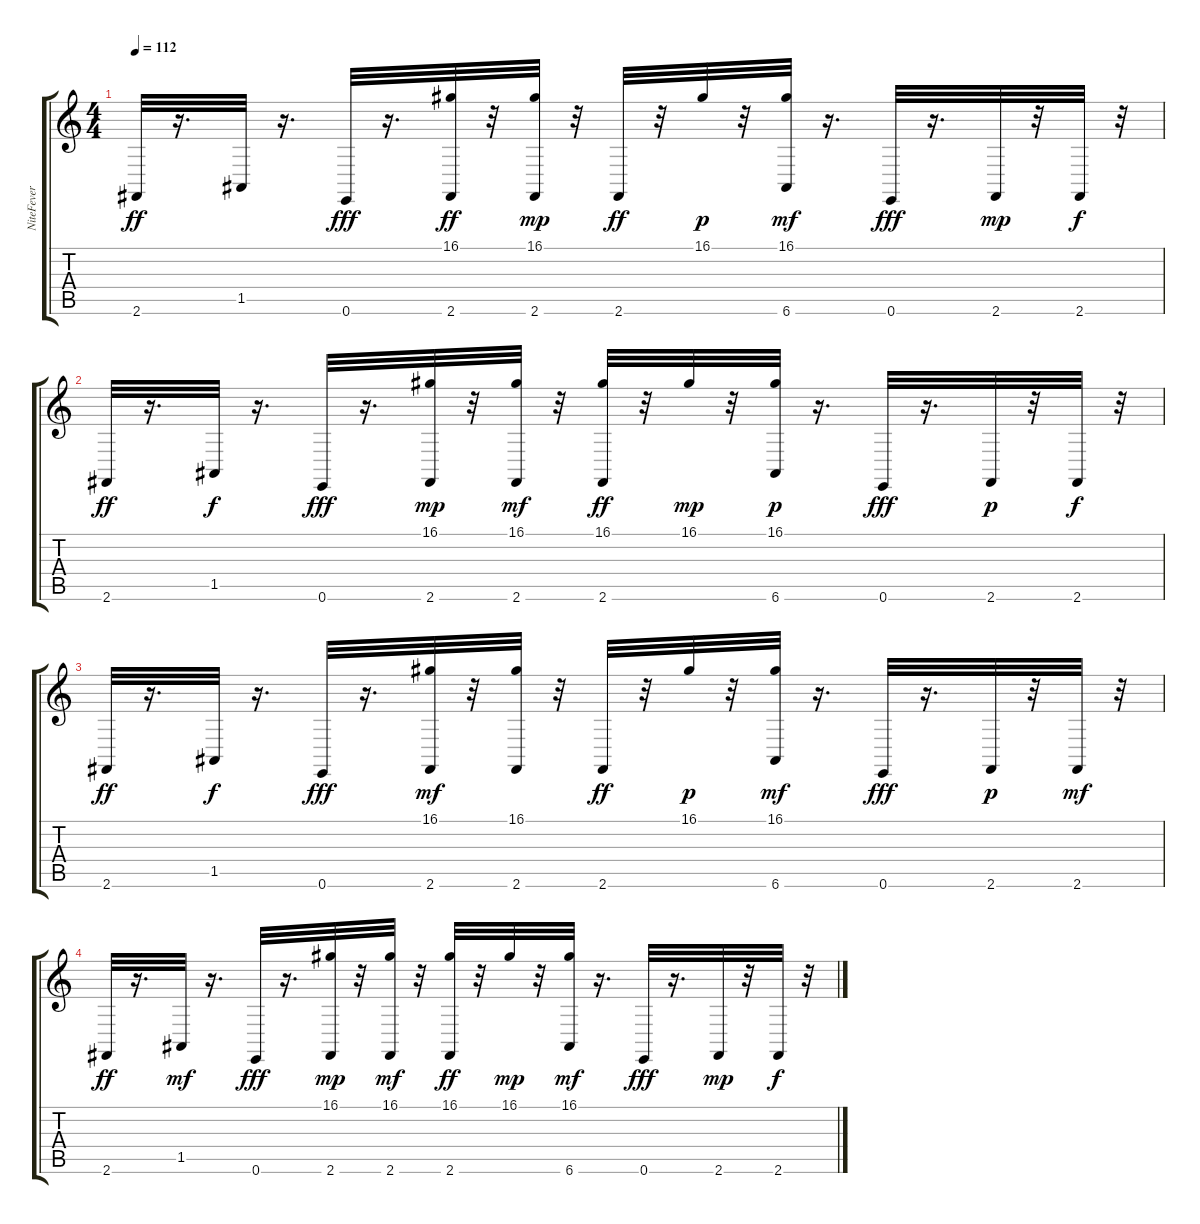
\track ("NiteFever         8 " "NiteFever ") {solo instrument melodictom}
\staff {score tabs}
\tuning (E4 B3 G3 D3 A2 E2) {hide}
\ts (4 4)
\tempo 112
\clef g2
\ks c
2.6.32{dy ff} r.16{d} 1.5.32 r.16{d} 0.6.32{dy fff} r.16{d} (16.1 2.6).32{dy ff} r.32 (16.1 2.6).32{dy mp} r.32 2.6.32{dy ff} r.32 16.1.32{dy p} r.32 (16.1 6.6).32{dy mf} r.16{d} 0.6.32{dy fff} r.16{d} 2.6.32{dy mp} r.32 2.6.32{dy f} r.32 |
2.6.32{dy ff} r.16{d} 1.5.32{dy f} r.16{d} 0.6.32{dy fff} r.16{d} (16.1 2.6).32{dy mp} r.32 (16.1 2.6).32{dy mf} r.32 (16.1 2.6).32{dy ff} r.32 16.1.32{dy mp} r.32 (16.1 6.6).32{dy p} r.16{d} 0.6.32{dy fff} r.16{d} 2.6.32{dy p} r.32 2.6.32{dy f} r.32 |
2.6.32{dy ff} r.16{d} 1.5.32{dy f} r.16{d} 0.6.32{dy fff} r.16{d} (16.1 2.6).32{dy mf} r.32 (16.1 2.6).32 r.32 2.6.32{dy ff} r.32 16.1.32{dy p} r.32 (16.1 6.6).32{dy mf} r.16{d} 0.6.32{dy fff} r.16{d} 2.6.32{dy p} r.32 2.6.32{dy mf} r.32 |
2.6.32{dy ff} r.16{d} 1.5.32{dy mf} r.16{d} 0.6.32{dy fff} r.16{d} (16.1 2.6).32{dy mp} r.32 (16.1 2.6).32{dy mf} r.32 (16.1 2.6).32{dy ff} r.32 16.1.32{dy mp} r.32 (16.1 6.6).32{dy mf} r.16{d} 0.6.32{dy fff} r.16{d} 2.6.32{dy mp} r.32 2.6.32{dy f} r.32
